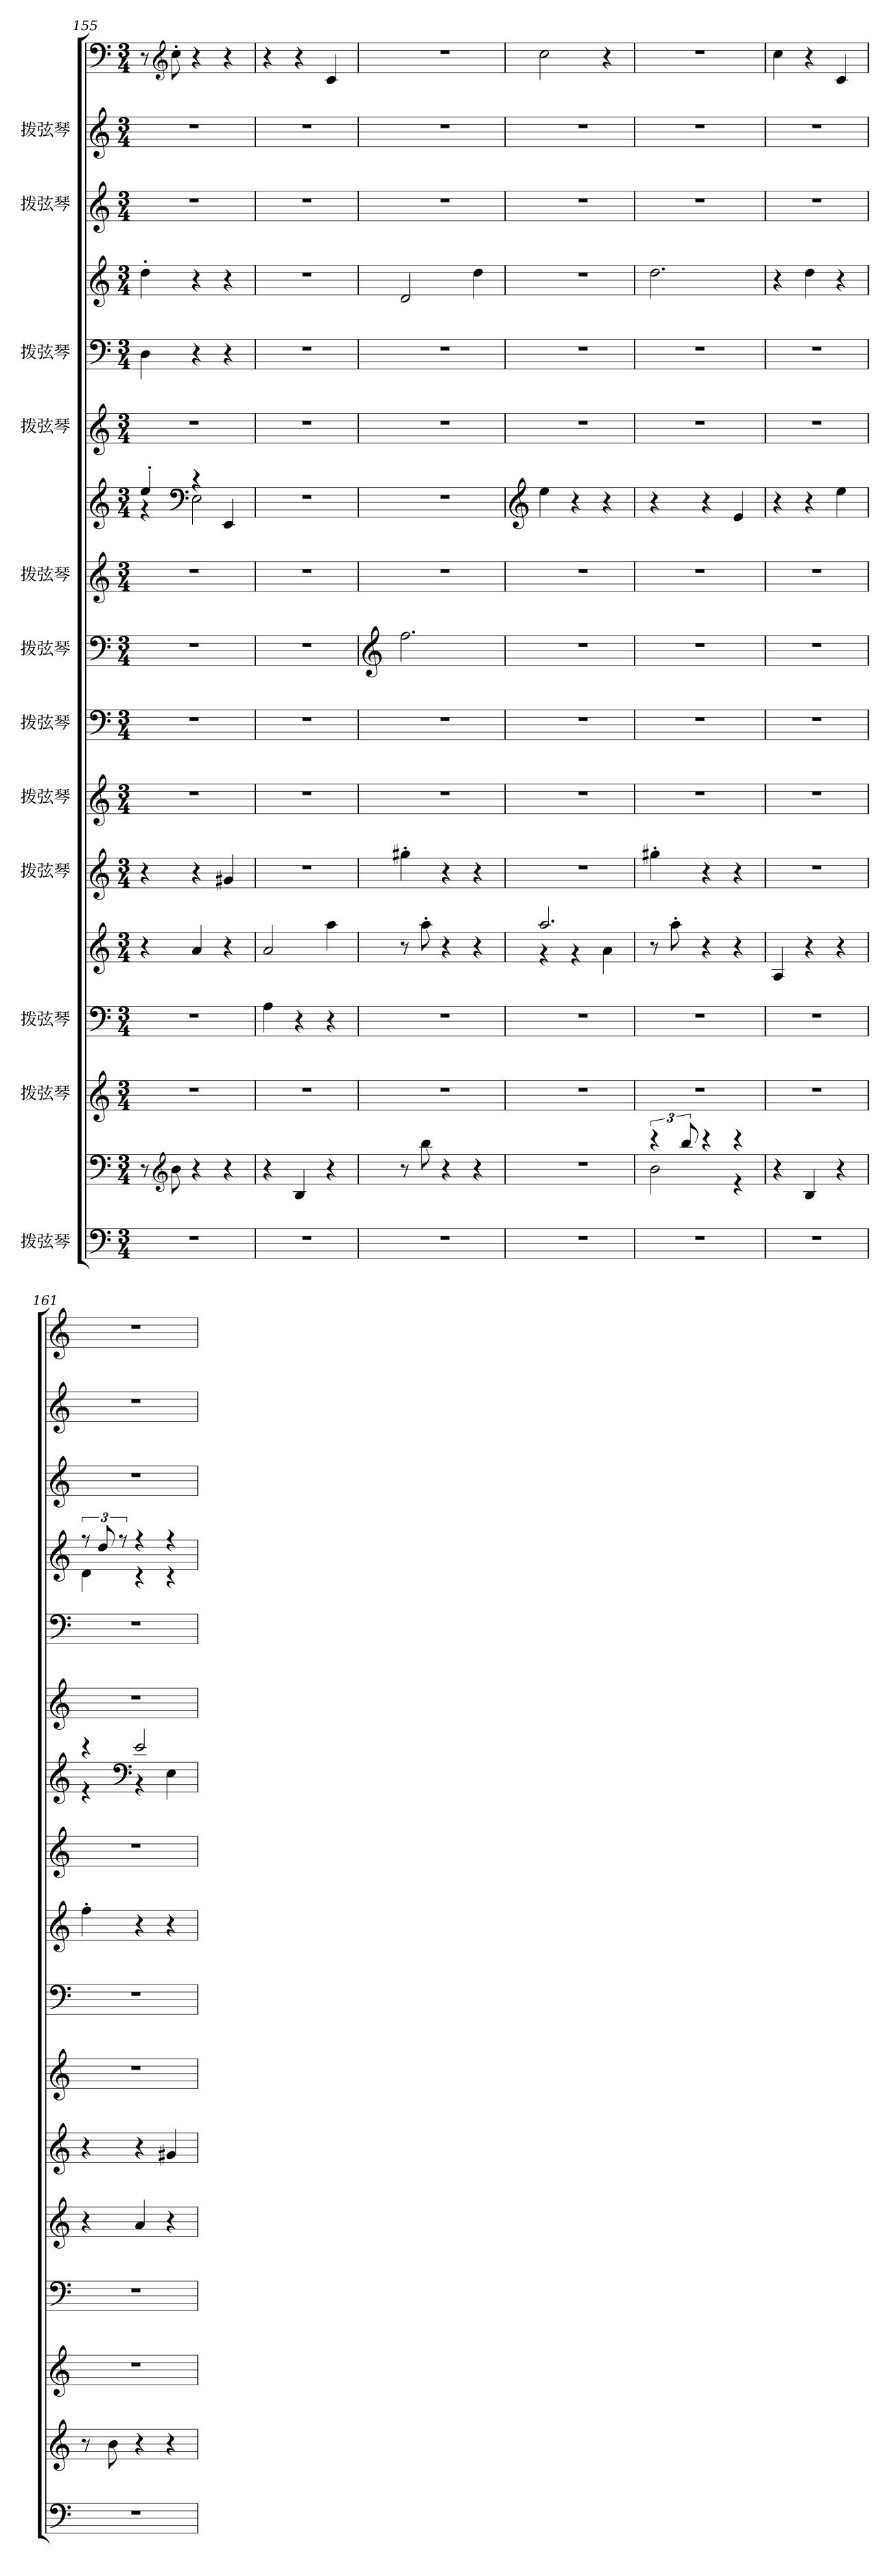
**kern	**kern	**kern	**kern	**kern	**kern	**kern	**kern	**kern	**kern	**kern	**kern	**kern	**kern	**kern	**kern	**kern
*part12	*part12	*part11	*part10	*part10	*part9	*part8	*part7	*part6	*part5	*part5	*part4	*part3	*part3	*part2	*part1	*part1
*staff17	*staff16	*staff15	*staff14	*staff13	*staff12	*staff11	*staff10	*staff9	*staff8	*staff7	*staff6	*staff5	*staff4	*staff3	*staff2	*staff1
*I"拨弦琴	*	*I"拨弦琴	*I"拨弦琴	*	*I"拨弦琴	*I"拨弦琴	*I"拨弦琴	*I"拨弦琴	*I"拨弦琴	*	*I"拨弦琴	*I"拨弦琴	*	*I"拨弦琴	*I"拨弦琴	*
*clefF4	*clefF4	*clefG2	*clefF4	*clefG2	*clefG2	*clefG2	*clefF4	*clefF4	*clefG2	*clefG2	*clefG2	*clefF4	*clefG2	*clefG2	*clefG2	*clefF4
*k[]	*k[]	*k[]	*k[]	*k[]	*k[]	*k[]	*k[]	*k[]	*k[]	*k[]	*k[]	*k[]	*k[]	*k[]	*k[]	*k[]
*M3/4	*M3/4	*M3/4	*M3/4	*M3/4	*M3/4	*M3/4	*M3/4	*M3/4	*M3/4	*M3/4	*M3/4	*M3/4	*M3/4	*M3/4	*M3/4	*M3/4
=155	=155	=155	=155	=155	=155	=155	=155	=155	=155	=155	=155	=155	=155	=155	=155	=155
*	*	*	*	*	*	*	*	*	*	*^	*	*	*	*	*	*
2.r	8r	2.r	2.r	4r	4r	2.r	2.r	2.r	2.r	4ee'/	4r	2.r	4D\	4dd'\	2.r	2.r	8r
*	*clefG2	*	*	*	*	*	*	*	*	*	*	*	*	*	*	*	*clefG2
.	8b\	.	.	.	.	.	.	.	.	.	.	.	.	.	.	.	8cc'\
*	*	*	*	*	*	*	*	*	*	*clefF4	*	*	*	*	*	*	*
.	4r	.	.	4a/	4r	.	.	.	.	4r	2E\	.	4r	4r	.	.	4r
.	4r	.	.	4r	4g#X/	.	.	.	.	4EE/	.	.	4r	4r	.	.	4r
*	*	*	*	*	*	*	*	*	*	*v	*v	*	*	*	*	*	*
!!LO:PB:g=z
=156	=156	=156	=156	=156	=156	=156	=156	=156	=156	=156	=156	=156	=156	=156	=156	=156
2.r	4r	2.r	4A\	2a/	2.r	2.r	2.r	2.r	2.r	2.r	2.r	2.r	2.r	2.r	2.r	4r
.	4B/	.	4r	.	.	.	.	.	.	.	.	.	.	.	.	4r
.	4r	.	4r	4aa\	.	.	.	.	.	.	.	.	.	.	.	4c/
=157	=157	=157	=157	=157	=157	=157	=157	=157	=157	=157	=157	=157	=157	=157	=157	=157
*	*	*	*	*	*	*	*	*clefG2	*	*	*	*	*	*	*	*
2.r	8r	2.r	2.r	8r	4gg#X'\	2.r	2.r	2.ff\	2.r	2.r	2.r	2.r	2d/	2.r	2.r	2.r
.	8bb\	.	.	8aa'\	.	.	.	.	.	.	.	.	.	.	.	.
.	4r	.	.	4r	4r	.	.	.	.	.	.	.	.	.	.	.
.	4r	.	.	4r	4r	.	.	.	.	.	.	.	4dd\	.	.	.
=158	=158	=158	=158	=158	=158	=158	=158	=158	=158	=158	=158	=158	=158	=158	=158	=158
*	*	*	*	*	*	*	*	*	*	*clefG2	*	*	*	*	*	*
*	*	*	*	*^	*	*	*	*	*	*	*	*	*	*	*	*
2.r	2.r	2.r	2.r	2.aa/	4r	2.r	2.r	2.r	2.r	2.r	4ee\	2.r	2.r	2.r	2.r	2.r	2cc\
.	.	.	.	.	4r	.	.	.	.	.	4r	.	.	.	.	.	.
.	.	.	.	.	4a\	.	.	.	.	.	4r	.	.	.	.	.	4r
*	*	*	*	*v	*v	*	*	*	*	*	*	*	*	*	*	*	*
=159	=159	=159	=159	=159	=159	=159	=159	=159	=159	=159	=159	=159	=159	=159	=159	=159
*	*^	*	*	*	*	*	*	*	*	*	*	*	*	*	*	*
2.r	6r	2b\	2.r	2.r	8r	4gg#X'\	2.r	2.r	2.r	2.r	4r	2.r	2.r	2.dd\	2.r	2.r	2.r
.	.	.	.	.	8aa'\	.	.	.	.	.	.	.	.	.	.	.	.
.	12bb/	.	.	.	.	.	.	.	.	.	.	.	.	.	.	.	.
.	4r	.	.	.	4r	4r	.	.	.	.	4r	.	.	.	.	.	.
.	4r	4r	.	.	4r	4r	.	.	.	.	4e/	.	.	.	.	.	.
*	*v	*v	*	*	*	*	*	*	*	*	*	*	*	*	*	*	*
=160	=160	=160	=160	=160	=160	=160	=160	=160	=160	=160	=160	=160	=160	=160	=160	=160
2.r	4r	2.r	2.r	4A/	2.r	2.r	2.r	2.r	2.r	4r	2.r	2.r	4r	2.r	2.r	4cc\
.	4B/	.	.	4r	.	.	.	.	.	4r	.	.	4dd\	.	.	4r
.	4r	.	.	4r	.	.	.	.	.	4ee\	.	.	4r	.	.	4c/
=161	=161	=161	=161	=161	=161	=161	=161	=161	=161	=161	=161	=161	=161	=161	=161	=161
*	*	*	*	*	*	*	*	*	*	*^	*	*	*^	*	*	*
2.r	8r	2.r	2.r	4r	4r	2.r	2.r	4ff'\	2.r	4r	4r	2.r	2.r	12r	4d\	2.r	2.r	2.r
.	.	.	.	.	.	.	.	.	.	.	.	.	.	12dd/	.	.	.	.
.	8b\	.	.	.	.	.	.	.	.	.	.	.	.	.	.	.	.	.
.	.	.	.	.	.	.	.	.	.	.	.	.	.	12r	.	.	.	.
*	*	*	*	*	*	*	*	*	*	*clefF4	*	*	*	*	*	*	*	*
.	4r	.	.	4a/	4r	.	.	4r	.	2e/	4r	.	.	4r	4r	.	.	.
.	4r	.	.	4r	4g#X/	.	.	4r	.	.	4E\	.	.	4r	4r	.	.	.
*	*	*	*	*	*	*	*	*	*	*v	*v	*	*	*v	*v	*	*	*
=	=	=	=	=	=	=	=	=	=	=	=	=	=	=	=	=
*-	*-	*-	*-	*-	*-	*-	*-	*-	*-	*-	*-	*-	*-	*-	*-	*-
